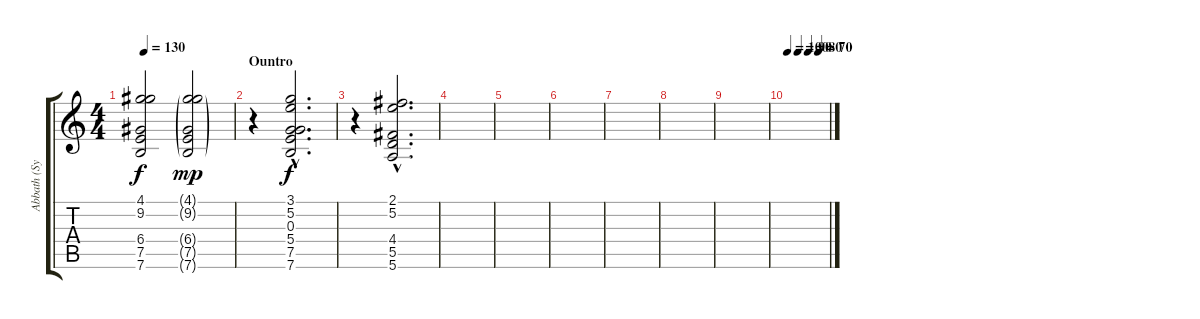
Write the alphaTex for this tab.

\track ("Abbath (Synthetizers\\Guitar effects)" "Abbath (Sy") {instrument distortionguitar}
\staff {score tabs}
\tuning (E4 B3 G3 D3 A2 E2) {hide}
\ts (4 4)
\tempo 130
\clef g2
\ks c
(4.1 9.2 6.4 7.5 7.6).2{dy f} (4.1{g} 9.2{g} 6.4{g} 7.5{g} 7.6{g}).2{dy mp} |
\section ("" "Ountro")
r.4 (3.1{hac} 5.2{hac} 0.3{hac} 5.4{hac} 7.5{hac} 7.6{hac}).2{d dy f volume 9 instrument choiraahs} |
r.4 (2.1{hac} 5.2{hac} 4.4{hac} 5.5{hac} 5.6{hac}).2{d} |
|
|
|
|
|
|
\tempo 100
\tempo (90 0.25)
\tempo (80 0.5)
\tempo (70 0.75)
